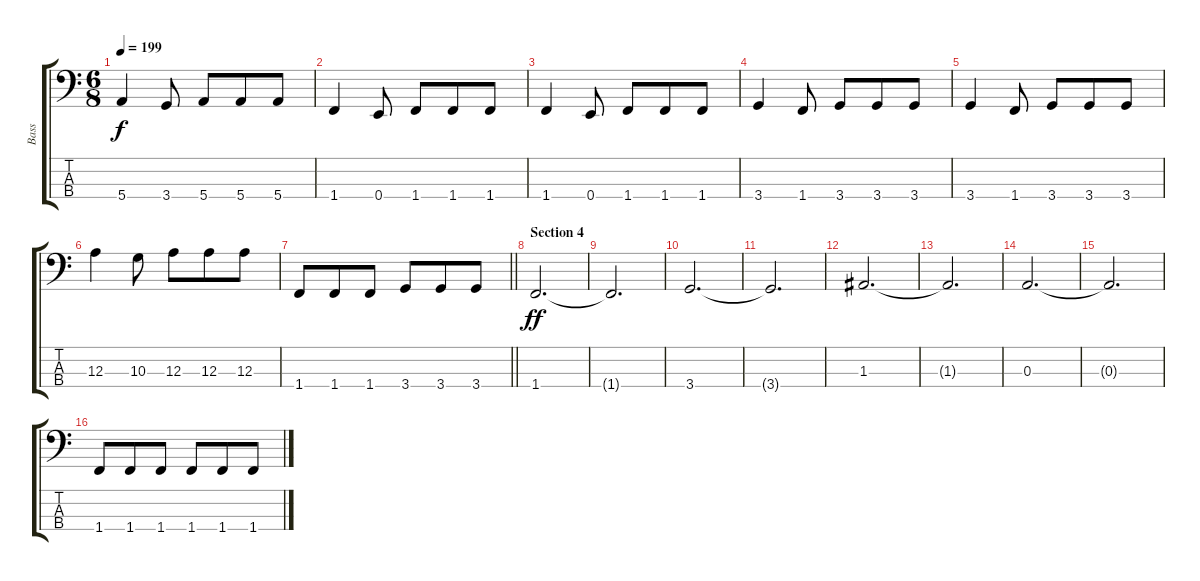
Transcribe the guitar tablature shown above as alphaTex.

\track ("Bass" "Bass") {instrument electricbasspick}
\staff {score tabs}
\tuning (G2 D2 A1 E1) {hide}
\ts (6 8)
\tempo 199
\clef f4
\ks c
5.4.4{dy f} 3.4.8 5.4.8 5.4.8 5.4.8 |
1.4.4 0.4.8 1.4.8 1.4.8 1.4.8 |
1.4.4 0.4.8 1.4.8 1.4.8 1.4.8 |
3.4.4 1.4.8 3.4.8 3.4.8 3.4.8 |
3.4.4 1.4.8 3.4.8 3.4.8 3.4.8 |
12.3.4 10.3.8 12.3.8 12.3.8 12.3.8 |
\barLineRight lightlight
1.4.8 1.4.8 1.4.8 3.4.8 3.4.8 3.4.8 |
\section ("" "Section 4")
1.4.2{d dy ff} |
1.4{t}.2{d} |
3.4.2{d} |
3.4{t}.2{d} |
1.3.2{d} |
1.3{t}.2{d} |
0.3.2{d} |
0.3{t}.2{d} |
1.4.8 1.4.8 1.4.8 1.4.8 1.4.8 1.4.8
